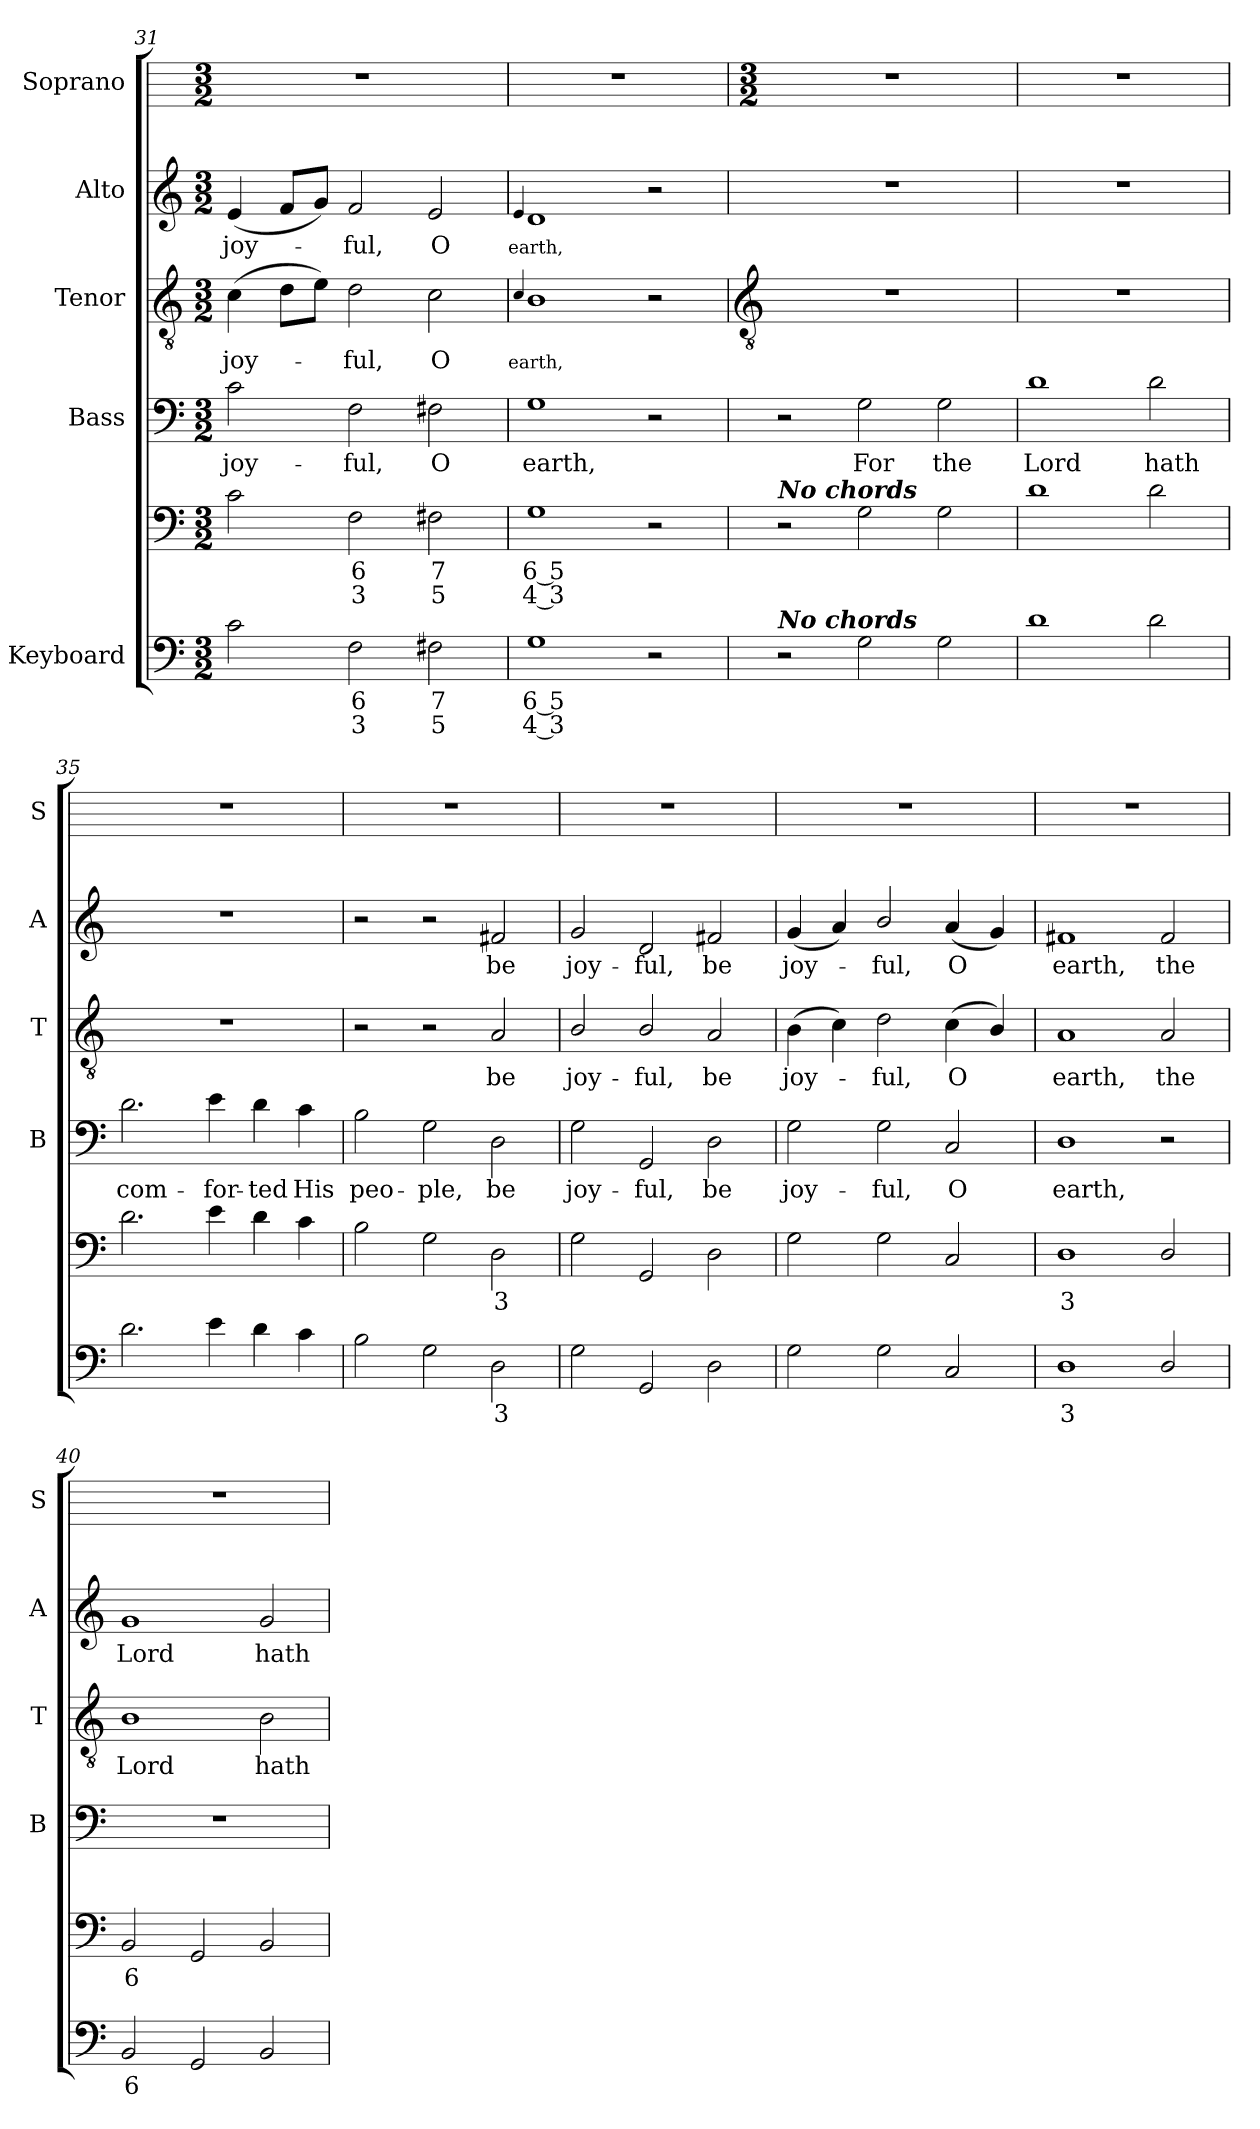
**kern	**text	**text	**kern	**text	**text	**kern	**text	**kern	**text	**kern	**text	**kern
*part5	*part5	*part5	*part5	*part5	*part5	*part4	*part4	*part3	*part3	*part2	*part2	*part1
*staff6	*staff6	*staff6	*staff5	*staff5	*staff5	*staff4	*staff4	*staff3	*staff3	*staff2	*staff2	*staff1
*I"Keyboard	*	*	*	*	*	*I"Bass	*	*I"Tenor	*	*I"Alto	*	*I"Soprano
*	*	*	*	*	*	*I'B	*	*I'T	*	*I'A	*	*I'S
*clefF4	*	*	*clefF4	*	*	*clefF4	*	*clefGv2	*	*clefG2	*	*
*k[]	*	*	*k[]	*	*	*k[]	*	*k[]	*	*k[]	*	*
*C:	*	*	*C:	*	*	*C:	*	*C:	*	*C:	*	*
*M3/2	*	*	*M3/2	*	*	*M3/2	*	*M3/2	*	*M3/2	*	*M3/2
=31	=31	=31	=31	=31	=31	=31	=31	=31	=31	=31	=31	=31
!	!	!	!	!	!	!	!LO:LY:b	!	!LO:LY:b	!	!LO:LY:b	!
2c	.	.	2c	.	.	2c	joy-	(>4c	joy-	(<4e	joy-	1.r
.	.	.	.	.	.	.	.	8dL	.	8fL	.	.
.	.	.	.	.	.	.	.	8eJ)	.	8gJ)	.	.
!	!LO:LY:b	!LO:LY:b	!	!LO:LY:b	!LO:LY:b	!	!LO:LY:b	!	!LO:LY:b	!	!LO:LY:b	!
2F	6	3	2F	6	3	2F	-ful,	2d	ful,	2f	ful,	.
!	!LO:LY:b	!LO:LY:b	!	!LO:LY:b	!LO:LY:b	!	!LO:LY:b	!	!LO:LY:b	!	!LO:LY:b	!
2F#X	7	5	2F#X	7	5	2F#X	O	2c	O	2e	O	.
=32	=32	=32	=32	=32	=32	=32	=32	=32	=32	=32	=32	=32
!	!	!	!	!	!	!	!	!	!LO:LY:b	!	!LO:LY:b	!
.	.	.	.	.	.	.	.	4qqc/	earth,	4qqe/	earth,	.
!	!LO:LY:b	!LO:LY:b	!	!LO:LY:b	!LO:LY:b	!	!LO:LY:b	!	!	!	!	!
1G	6 5	4 3	1G	6 5	4 3	1G	earth,	1B	.	1d	.	1.r
2r	.	.	2r	.	.	2r	.	2r	.	2r	.	.
!!LO:LB:g=z
=33	=33	=33	=33	=33	=33	=33	=33	=33	=33	=33	=33	=33
*	*	*	*	*	*	*	*	*clefGv2	*	*	*	*
*	*	*	*	*	*	*	*	*	*	*	*	*M3/2
!	!	!	!LO:TX:a:Bi:t=No chords	!	!	!	!	!	!	!	!	!
!LO:TX:a:Bi:t=No chords	!	!	!	!	!	!	!	!	!	!	!	!
!	!	!	!	!	!	!	!	!LO:N:vis=1	!	!LO:N:vis=1	!	!
2r	.	.	2r	.	.	2r	.	1.r	.	1.r	.	1.r
!	!	!	!	!	!	!	!LO:LY:b	!	!	!	!	!
2G	.	.	2G	.	.	2G	For	.	.	.	.	.
!	!	!	!	!	!	!	!LO:LY:b	!	!	!	!	!
2G	.	.	2G	.	.	2G	the	.	.	.	.	.
=34	=34	=34	=34	=34	=34	=34	=34	=34	=34	=34	=34	=34
!	!	!	!	!	!	!	!LO:LY:b	!LO:N:vis=1	!	!LO:N:vis=1	!	!
1d	.	.	1d	.	.	1d	Lord	1.r	.	1.r	.	1.r
!	!	!	!	!	!	!	!LO:LY:b	!	!	!	!	!
2d	.	.	2d	.	.	2d	hath	.	.	.	.	.
=35	=35	=35	=35	=35	=35	=35	=35	=35	=35	=35	=35	=35
!	!	!	!	!	!	!	!LO:LY:b	!LO:N:vis=1	!	!LO:N:vis=1	!	!
2.d	.	.	2.d	.	.	2.d	com-	1.r	.	1.r	.	1.r
!	!	!	!	!	!	!	!LO:LY:b	!	!	!	!	!
4e	.	.	4e	.	.	4e	-for-	.	.	.	.	.
!	!	!	!	!	!	!	!LO:LY:b	!	!	!	!	!
4d	.	.	4d	.	.	4d	-ted	.	.	.	.	.
!	!	!	!	!	!	!	!LO:LY:b	!	!	!	!	!
4c	.	.	4c	.	.	4c	His	.	.	.	.	.
=36	=36	=36	=36	=36	=36	=36	=36	=36	=36	=36	=36	=36
!	!	!	!	!	!	!	!LO:LY:b	!	!	!	!	!
2B	.	.	2B	.	.	2B	peo-	2r	.	2r	.	1.r
!	!	!	!	!	!	!	!LO:LY:b	!	!	!	!	!
2G	.	.	2G	.	.	2G	-ple,	2r	.	2r	.	.
!	!LO:LY:b	!	!	!LO:LY:b	!	!	!LO:LY:b	!	!LO:LY:b	!	!LO:LY:b	!
2D	3	.	2D	3	.	2D	be	2A	be	2f#X	be	.
=37	=37	=37	=37	=37	=37	=37	=37	=37	=37	=37	=37	=37
!	!	!	!	!	!	!	!LO:LY:b	!	!LO:LY:b	!	!LO:LY:b	!
2G	.	.	2G	.	.	2G	joy-	2B/	joy-	2g	joy-	1.r
!	!	!	!	!	!	!	!LO:LY:b	!	!LO:LY:b	!	!LO:LY:b	!
2GG	.	.	2GG	.	.	2GG	-ful,	2B/	-ful,	2d	-ful,	.
!	!	!	!	!	!	!	!LO:LY:b	!	!LO:LY:b	!	!LO:LY:b	!
2D	.	.	2D	.	.	2D	be	2A	be	2f#X	be	.
=38	=38	=38	=38	=38	=38	=38	=38	=38	=38	=38	=38	=38
!	!	!	!	!	!	!	!LO:LY:b	!	!LO:LY:b	!	!LO:LY:b	!
2G	.	.	2G	.	.	2G	joy-	(>4B	joy-	(<4g	joy-	1.r
.	.	.	.	.	.	.	.	4c)	.	4a)	.	.
!	!	!	!	!	!	!	!LO:LY:b	!	!LO:LY:b	!	!LO:LY:b	!
2G	.	.	2G	.	.	2G	-ful,	2d	ful,	2b/	ful,	.
!	!	!	!	!	!	!	!LO:LY:b	!	!LO:LY:b	!	!LO:LY:b	!
2C	.	.	2C	.	.	2C	O	(<4c	O	(<4a	O	.
.	.	.	.	.	.	.	.	4B/)	.	4g)	.	.
=39	=39	=39	=39	=39	=39	=39	=39	=39	=39	=39	=39	=39
!	!LO:LY:b	!	!	!LO:LY:b	!	!	!LO:LY:b	!	!LO:LY:b	!	!LO:LY:b	!
1D	3	.	1D	3	.	1D	earth,	1A	earth,	1f#X	earth,	1.r
!	!	!	!	!	!	!	!	!	!LO:LY:b	!	!LO:LY:b	!
2D/	.	.	2D/	.	.	2r	.	2A	the	2f#	the	.
=40	=40	=40	=40	=40	=40	=40	=40	=40	=40	=40	=40	=40
!	!LO:LY:b	!	!	!LO:LY:b	!	!LO:N:vis=1	!	!	!LO:LY:b	!	!LO:LY:b	!
2BB	6	.	2BB	6	.	1.r	.	1B	Lord	1g	Lord	1.r
2GG	.	.	2GG	.	.	.	.	.	.	.	.	.
!	!	!	!	!	!	!	!	!	!LO:LY:b	!	!LO:LY:b	!
2BB	.	.	2BB	.	.	.	.	2B	hath	2g	hath	.
=	=	=	=	=	=	=	=	=	=	=	=	=
*-	*-	*-	*-	*-	*-	*-	*-	*-	*-	*-	*-	*-
